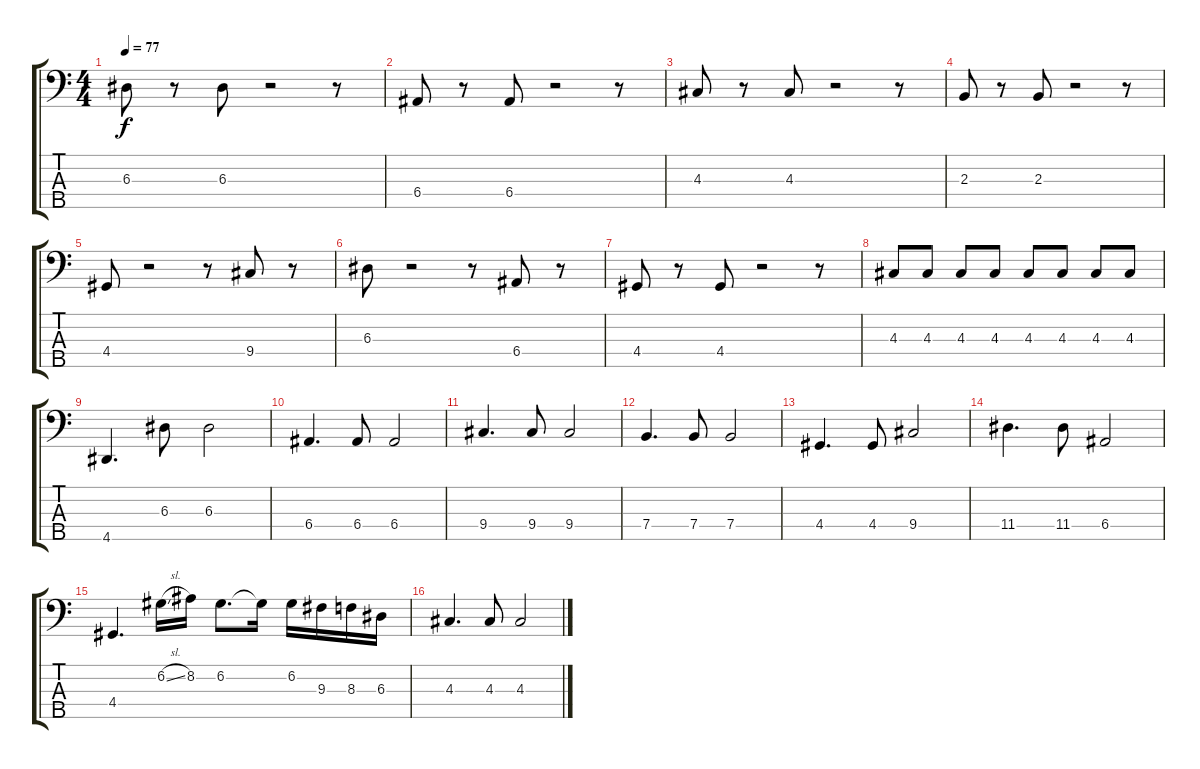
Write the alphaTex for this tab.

\track "" {instrument electricbassfinger}
\staff {score tabs}
\tuning (G2 D2 A1 E1 B0) {hide}
\ts (4 4)
\tempo 77
\clef f4
\ks c
6.3.8{dy f} r.8 6.3.8 r.2 r.8 |
6.4.8 r.8 6.4.8 r.2 r.8 |
4.3.8 r.8 4.3.8 r.2 r.8 |
2.3.8 r.8 2.3.8 r.2 r.8 |
4.4.8 r.2 r.8 9.4.8 r.8 |
6.3.8 r.2 r.8 6.4.8 r.8 |
4.4.8 r.8 4.4.8 r.2 r.8 |
4.3.8 4.3.8 4.3.8 4.3.8 4.3.8 4.3.8 4.3.8 4.3.8 |
4.5.4{d} 6.3.8 6.3.2 |
6.4.4{d} 6.4.8 6.4.2 |
9.4.4{d} 9.4.8 9.4.2 |
7.4.4{d} 7.4.8 7.4.2 |
4.4.4{d} 4.4.8 9.4.2 |
11.4.4{d} 11.4.8 6.4.2 |
4.4.4{d} 6.2{sl}.16 8.2.16 6.2.8{d} 6.2{t}.16 6.2.16 9.3.16 8.3.16 6.3.16 |
4.3.4{d} 4.3.8 4.3.2
